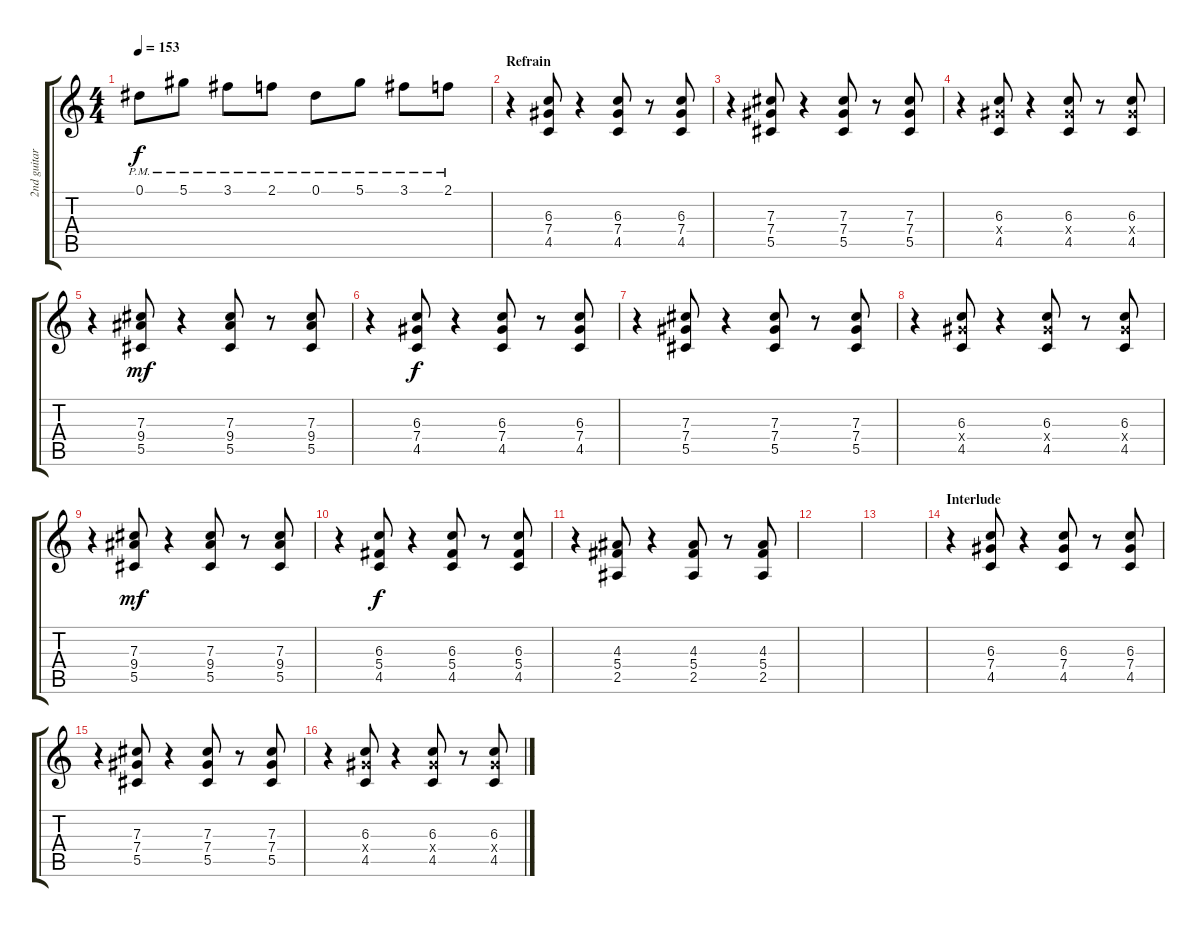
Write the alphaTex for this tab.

\track ("2nd guitar" "2nd guitar") {instrument distortionguitar}
\staff {score tabs}
\tuning (Eb4 Bb3 Gb3 Db3 Ab2 Eb2) {hide}
\ts (4 4)
\tempo 153
\clef g2
\ks c
0.1{pm}.8{dy f} 5.1{pm}.8 3.1{pm}.8 2.1{pm}.8 0.1{pm}.8 5.1{pm}.8 3.1{pm}.8 2.1{pm}.8 |
\section ("" "Refrain")
r.4 (6.3 7.4 4.5).8{volume 8} r.4 (6.3 7.4 4.5).8 r.8 (6.3 7.4 4.5).8 |
r.4 (7.3 7.4 5.5).8 r.4 (7.3 7.4 5.5).8 r.8 (7.3 7.4 5.5).8 |
r.4 (6.3 7.4{x} 4.5).8 r.4 (6.3 7.4{x} 4.5).8 r.8 (6.3 7.4{x} 4.5).8 |
r.4 (7.3 9.4 5.5).8{dy mf} r.4 (7.3 9.4 5.5).8 r.8 (7.3 9.4 5.5).8 |
r.4 (6.3 7.4 4.5).8{dy f} r.4 (6.3 7.4 4.5).8 r.8 (6.3 7.4 4.5).8 |
r.4 (7.3 7.4 5.5).8 r.4 (7.3 7.4 5.5).8 r.8 (7.3 7.4 5.5).8 |
r.4 (6.3 7.4{x} 4.5).8 r.4 (6.3 7.4{x} 4.5).8 r.8 (6.3 7.4{x} 4.5).8 |
r.4 (7.3 9.4 5.5).8{dy mf} r.4 (7.3 9.4 5.5).8 r.8 (7.3 9.4 5.5).8 |
r.4 (6.3 5.4 4.5).8{dy f} r.4 (6.3 5.4 4.5).8 r.8 (6.3 5.4 4.5).8 |
r.4 (4.3 5.4 2.5).8 r.4 (4.3 5.4 2.5).8 r.8 (4.3 5.4 2.5).8 |
|
|
\section ("" "Interlude")
r.4 (6.3 7.4 4.5).8{volume 10} r.4 (6.3 7.4 4.5).8 r.8 (6.3 7.4 4.5).8 |
r.4 (7.3 7.4 5.5).8 r.4 (7.3 7.4 5.5).8 r.8 (7.3 7.4 5.5).8 |
r.4 (6.3 7.4{x} 4.5).8 r.4 (6.3 7.4{x} 4.5).8 r.8 (6.3 7.4{x} 4.5).8
